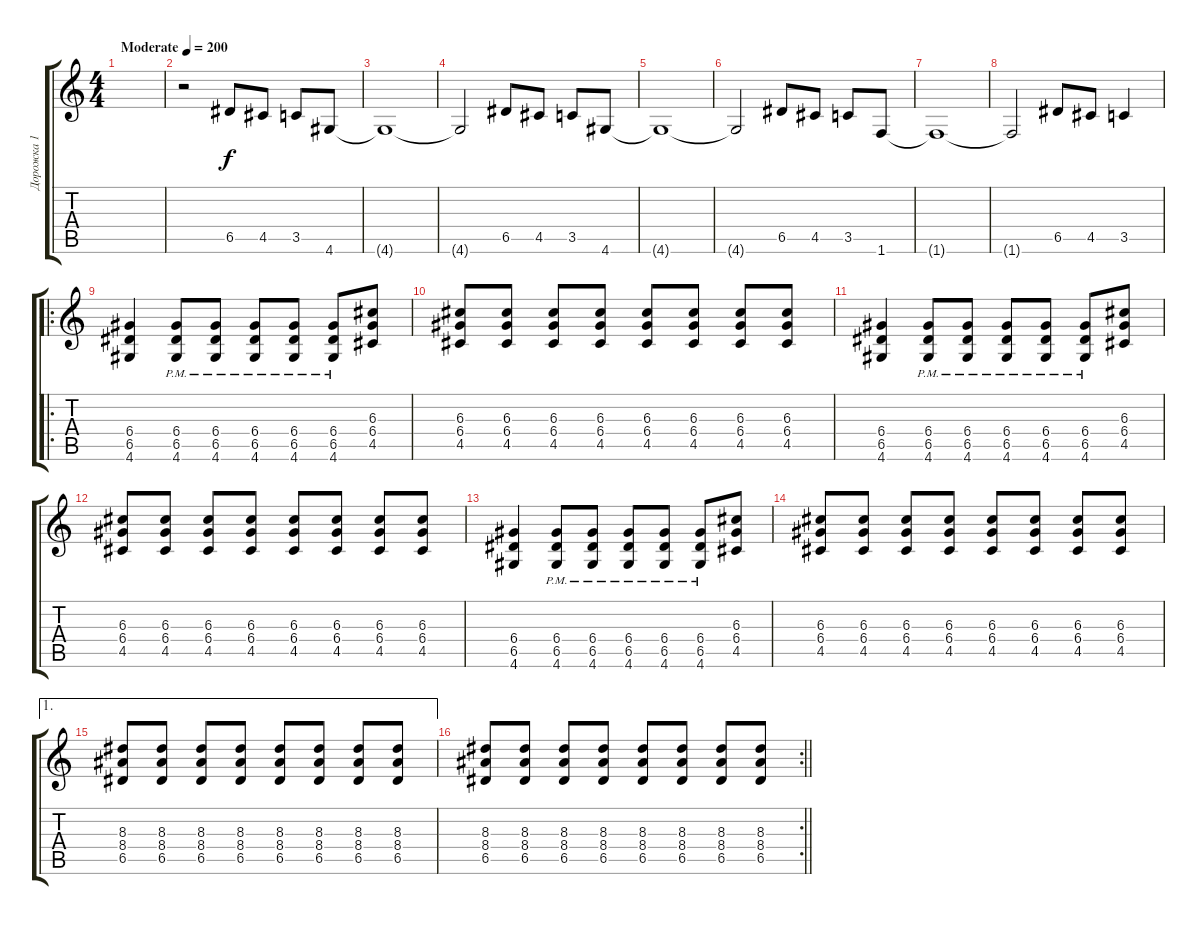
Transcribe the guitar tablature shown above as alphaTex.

\track ("Дорожка 1" "Дорожка 1") {instrument distortionguitar}
\staff {score tabs}
\tuning (E4 B3 G3 D3 A2 E2) {hide}
\ts (4 4)
\tempo (200 "Moderate")
\clef g2
\ks c
|
r.2 6.5.8 4.5.8 3.5.8 4.6.8 |
4.6{t}.1 |
4.6{t}.2 6.5.8 4.5.8 3.5.8 4.6.8 |
4.6{t}.1 |
4.6{t}.2 6.5.8 4.5.8 3.5.8 1.6.8 |
1.6{t}.1 |
1.6{t}.2 6.5.8 4.5.8 3.5.4 |
\ro
(6.4 6.5 4.6).4 (6.4{pm} 6.5{pm} 4.6{pm}).8 (6.4{pm} 6.5{pm} 4.6{pm}).8 (6.4{pm} 6.5{pm} 4.6{pm}).8 (6.4{pm} 6.5{pm} 4.6{pm}).8 (6.4{pm} 6.5{pm} 4.6{pm}).8 (6.3 6.4 4.5).8 |
(6.3 6.4 4.5).8 (6.3 6.4 4.5).8 (6.3 6.4 4.5).8 (6.3 6.4 4.5).8 (6.3 6.4 4.5).8 (6.3 6.4 4.5).8 (6.3 6.4 4.5).8 (6.3 6.4 4.5).8 |
(6.4 6.5 4.6).4 (6.4{pm} 6.5{pm} 4.6{pm}).8 (6.4{pm} 6.5{pm} 4.6{pm}).8 (6.4{pm} 6.5{pm} 4.6{pm}).8 (6.4{pm} 6.5{pm} 4.6{pm}).8 (6.4{pm} 6.5{pm} 4.6{pm}).8 (6.3 6.4 4.5).8 |
(6.3 6.4 4.5).8 (6.3 6.4 4.5).8 (6.3 6.4 4.5).8 (6.3 6.4 4.5).8 (6.3 6.4 4.5).8 (6.3 6.4 4.5).8 (6.3 6.4 4.5).8 (6.3 6.4 4.5).8 |
(6.4 6.5 4.6).4 (6.4{pm} 6.5{pm} 4.6{pm}).8 (6.4{pm} 6.5{pm} 4.6{pm}).8 (6.4{pm} 6.5{pm} 4.6{pm}).8 (6.4{pm} 6.5{pm} 4.6{pm}).8 (6.4{pm} 6.5{pm} 4.6{pm}).8 (6.3 6.4 4.5).8 |
(6.3 6.4 4.5).8 (6.3 6.4 4.5).8 (6.3 6.4 4.5).8 (6.3 6.4 4.5).8 (6.3 6.4 4.5).8 (6.3 6.4 4.5).8 (6.3 6.4 4.5).8 (6.3 6.4 4.5).8 |
\ae 1
(8.3 8.4 6.5).8 (8.3 8.4 6.5).8 (8.3 8.4 6.5).8 (8.3 8.4 6.5).8 (8.3 8.4 6.5).8 (8.3 8.4 6.5).8 (8.3 8.4 6.5).8 (8.3 8.4 6.5).8 |
\rc 2
\barLineRight lightlight
(8.3 8.4 6.5).8 (8.3 8.4 6.5).8 (8.3 8.4 6.5).8 (8.3 8.4 6.5).8 (8.3 8.4 6.5).8 (8.3 8.4 6.5).8 (8.3 8.4 6.5).8 (8.3 8.4 6.5).8
